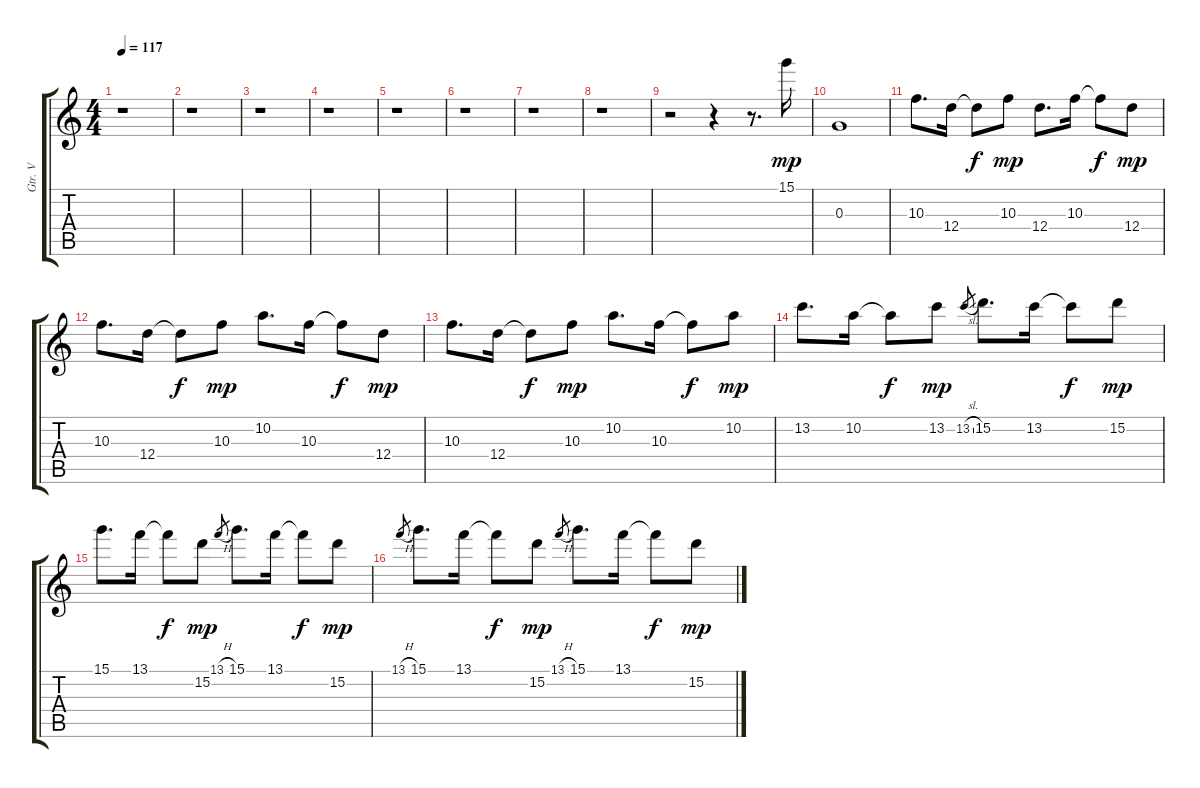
\track ("Gtr. V" "Gtr. V") {instrument distortionguitar}
\staff {score tabs}
\tuning (E4 B3 G3 D3 A2 E2) {hide}
\ts (4 4)
\tempo 117
\clef g2
\ks c
r.1{dy mp} |
r.1 |
r.1 |
r.1 |
r.1 |
r.1 |
r.1 |
r.1 |
r.2 r.4 r.8{d} 15.1.16 |
0.3.1 |
10.3.8{d} 12.4.16 12.4{t}.8{dy f} 10.3.8{dy mp} 12.4.8{d} 10.3.16 10.3{t}.8{dy f} 12.4.8{dy mp} |
10.3.8{d} 12.4.16 12.4{t}.8{dy f} 10.3.8{dy mp} 10.2.8{d} 10.3.16 10.3{t}.8{dy f} 12.4.8{dy mp} |
10.3.8{d} 12.4.16 12.4{t}.8{dy f} 10.3.8{dy mp} 10.2.8{d} 10.3.16 10.3{t}.8{dy f} 10.2.8{dy mp} |
13.2.8{d} 10.2.16 10.2{t}.8{dy f} 13.2.8{dy mp} 13.2{sl}.8{gr} 15.2.8{d} 13.2.16 13.2{t}.8{dy f} 15.2.8{dy mp} |
15.1.8{d} 13.1.16 13.1{t}.8{dy f} 15.2.8{dy mp} 13.1{h}.8{gr} 15.1.8{d} 13.1.16 13.1{t}.8{dy f} 15.2.8{dy mp} |
13.1{h}.8{gr} 15.1.8{d} 13.1.16 13.1{t}.8{dy f} 15.2.8{dy mp} 13.1{h}.8{gr} 15.1.8{d} 13.1.16 13.1{t}.8{dy f} 15.2.8{dy mp}
